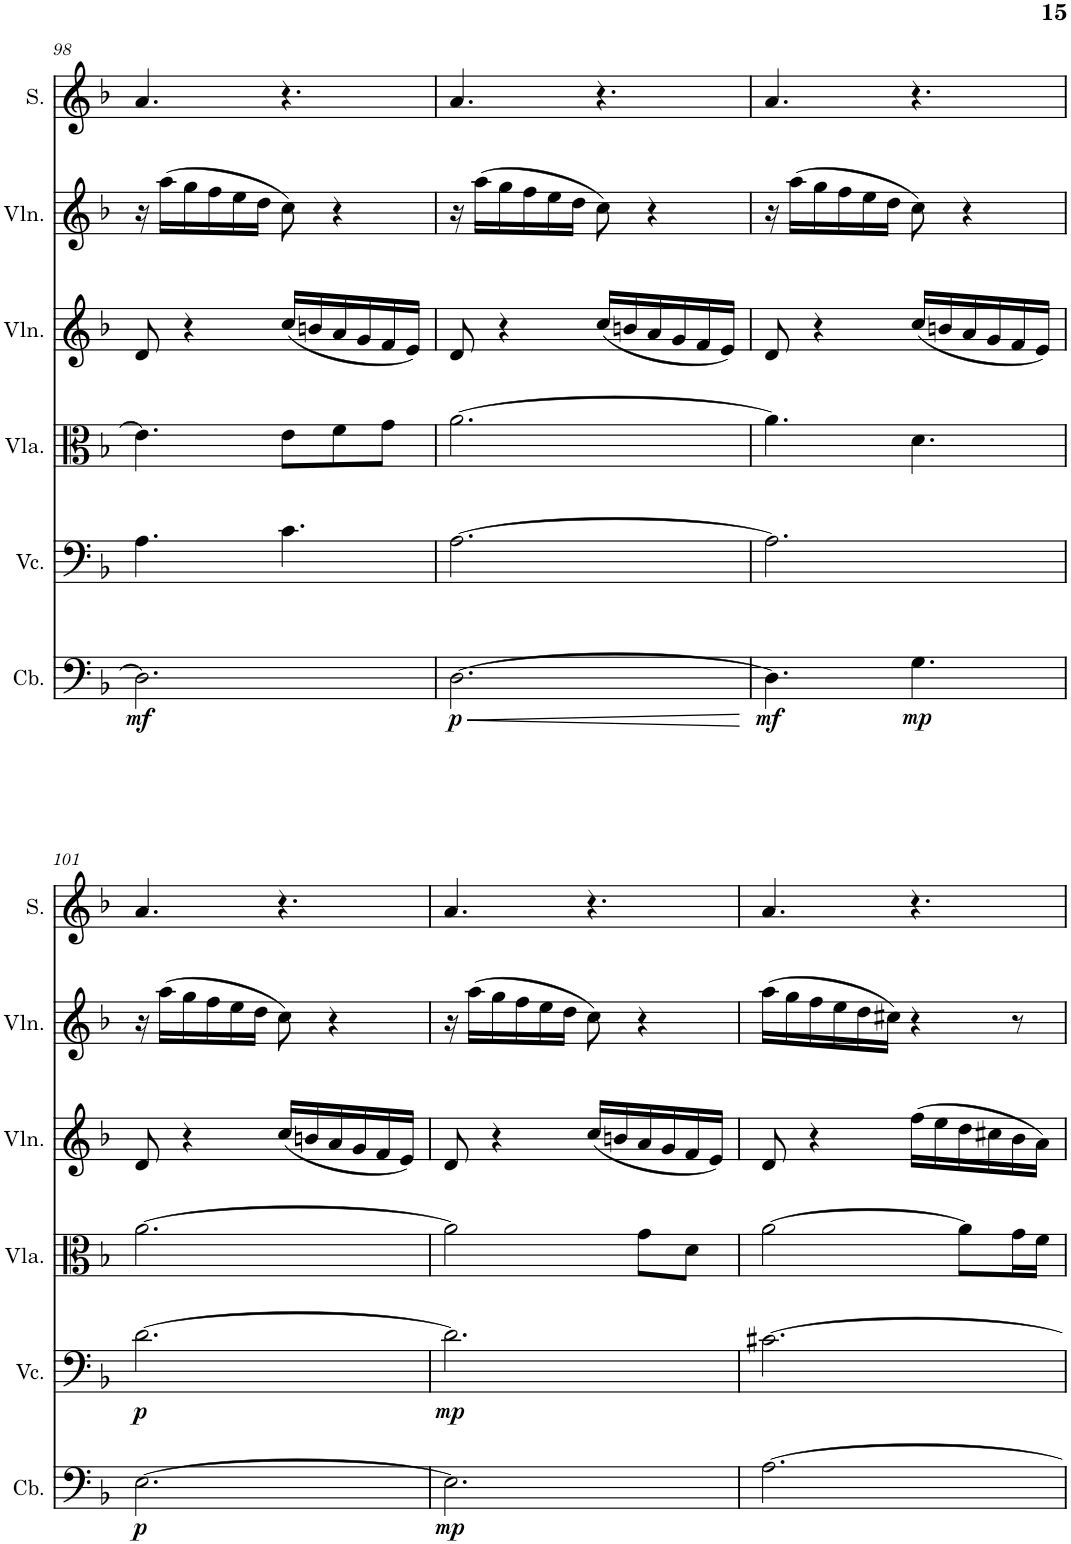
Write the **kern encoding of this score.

**kern	**dynam	**kern	**dynam	**kern	**kern	**kern	**kern
*part6	*part6	*part5	*part5	*part4	*part3	*part2	*part1
*staff6	*staff6	*staff5	*staff5	*staff4	*staff3	*staff2	*staff1
*I"低音提琴	*	*I"大提琴	*	*I"中提琴	*I"小提琴	*I"小提琴	*I"女高音
!!LO:PB:g=z
*clefF4	*	*clefF4	*	*clefC3	*clefG2	*clefG2	*clefX
*Trd7c12	*	*	*	*	*	*	*
*k[b-]	*	*k[b-]	*	*k[b-]	*k[b-]	*k[b-]	*k[b-]
*M6/8	*	*M6/8	*	*M6/8	*M6/8	*M6/8	*M6/8
=98	=98	=98	=98	=98	=98	=98	=98
!	!LO:DY:b	!	!	!	!	!	!
2.D\]	mf	4.A\	.	4.e\]	8d/	16r	4.a/
.	.	.	.	.	.	(16aa\LL	.
.	.	.	.	.	4r	16gg\	.
.	.	.	.	.	.	16ff\	.
.	.	.	.	.	.	16ee\	.
.	.	.	.	.	.	16dd\JJ	.
*	*	*	*	*	*	*	*clefX
.	.	4.c\	.	8e\L	(16cc/LL	8cc\)	4.r
.	.	.	.	.	16bn/	.	.
.	.	.	.	8f\	16a/	4r	.
.	.	.	.	.	16g/	.	.
.	.	.	.	8g\J	16f/	.	.
.	.	.	.	.	16e/JJ)	.	.
=99	=99	=99	=99	=99	=99	=99	=99
!	!LO:HP:b	!	!	!	!	!	!
!	!LO:DY:n=1:b	!	!	!	!	!	!
[2.D\	< p	[2.A\	.	[2.a\	8d/	16r	4.a/
.	.	.	.	.	.	(16aa\LL	.
.	.	.	.	.	4r	16gg\	.
.	.	.	.	.	.	16ff\	.
.	.	.	.	.	.	16ee\	.
.	.	.	.	.	.	16dd\JJ	.
*	*	*	*	*	*	*	*clefX
.	.	.	.	.	(16cc/LL	8cc\)	4.r
.	.	.	.	.	16bn/	.	.
.	.	.	.	.	16a/	4r	.
.	.	.	.	.	16g/	.	.
.	.	.	.	.	16f/	.	.
.	.	.	.	.	16e/JJ)	.	.
.	[	.	.	.	.	.	.
=100	=100	=100	=100	=100	=100	=100	=100
!	!LO:DY:b	!	!	!	!	!	!
4.D\]	mf	2.A\]	.	4.a\]	8d/	16r	4.a/
.	.	.	.	.	.	(16aa\LL	.
.	.	.	.	.	4r	16gg\	.
.	.	.	.	.	.	16ff\	.
.	.	.	.	.	.	16ee\	.
.	.	.	.	.	.	16dd\JJ	.
*	*	*	*	*	*	*	*clefX
!	!LO:DY:b	!	!	!	!	!	!
4.G\	mp	.	.	4.d\	(16cc/LL	8cc\)	4.r
.	.	.	.	.	16bn/	.	.
.	.	.	.	.	16a/	4r	.
.	.	.	.	.	16g/	.	.
.	.	.	.	.	16f/	.	.
.	.	.	.	.	16e/JJ)	.	.
!!LO:LB:g=z
=101	=101	=101	=101	=101	=101	=101	=101
!	!LO:DY:b	!	!LO:DY:b	!	!	!	!
[2.E\	p	[2.d\	p	[2.a\	8d/	16r	4.a/
.	.	.	.	.	.	(16aa\LL	.
.	.	.	.	.	4r	16gg\	.
.	.	.	.	.	.	16ff\	.
.	.	.	.	.	.	16ee\	.
.	.	.	.	.	.	16dd\JJ	.
*	*	*	*	*	*	*	*clefX
.	.	.	.	.	(16cc/LL	8cc\)	4.r
.	.	.	.	.	16bn/	.	.
.	.	.	.	.	16a/	4r	.
.	.	.	.	.	16g/	.	.
.	.	.	.	.	16f/	.	.
.	.	.	.	.	16e/JJ)	.	.
=102	=102	=102	=102	=102	=102	=102	=102
!	!LO:DY:b	!	!LO:DY:b	!	!	!	!
2.E\]	mp	2.d\]	mp	2a\]	8d/	16r	4.a/
.	.	.	.	.	.	(16aa\LL	.
.	.	.	.	.	4r	16gg\	.
.	.	.	.	.	.	16ff\	.
.	.	.	.	.	.	16ee\	.
.	.	.	.	.	.	16dd\JJ	.
*	*	*	*	*	*	*	*clefX
.	.	.	.	.	(16cc/LL	8cc\)	4.r
.	.	.	.	.	16bn/	.	.
.	.	.	.	8g\L	16a/	4r	.
.	.	.	.	.	16g/	.	.
.	.	.	.	8d\J	16f/	.	.
.	.	.	.	.	16e/JJ)	.	.
=103	=103	=103	=103	=103	=103	=103	=103
[2.A\	.	[2.c#X\	.	[2a\	8d/	(16aa\LL	4.a/
.	.	.	.	.	.	16gg\	.
.	.	.	.	.	4r	16ff\	.
.	.	.	.	.	.	16ee\	.
.	.	.	.	.	.	16dd\	.
.	.	.	.	.	.	16cc#X\JJ)	.
*	*	*	*	*	*	*	*clefX
.	.	.	.	.	(16ff\LL	4r	4.r
.	.	.	.	.	16ee\	.	.
.	.	.	.	8a\L]	16dd\	.	.
.	.	.	.	.	16cc#X\	.	.
.	.	.	.	16g\L	16b-\	8r	.
.	.	.	.	16f\JJ	16a\JJ)	.	.
=	=	=	=	=	=	=	=
*-	*-	*-	*-	*-	*-	*-	*-
